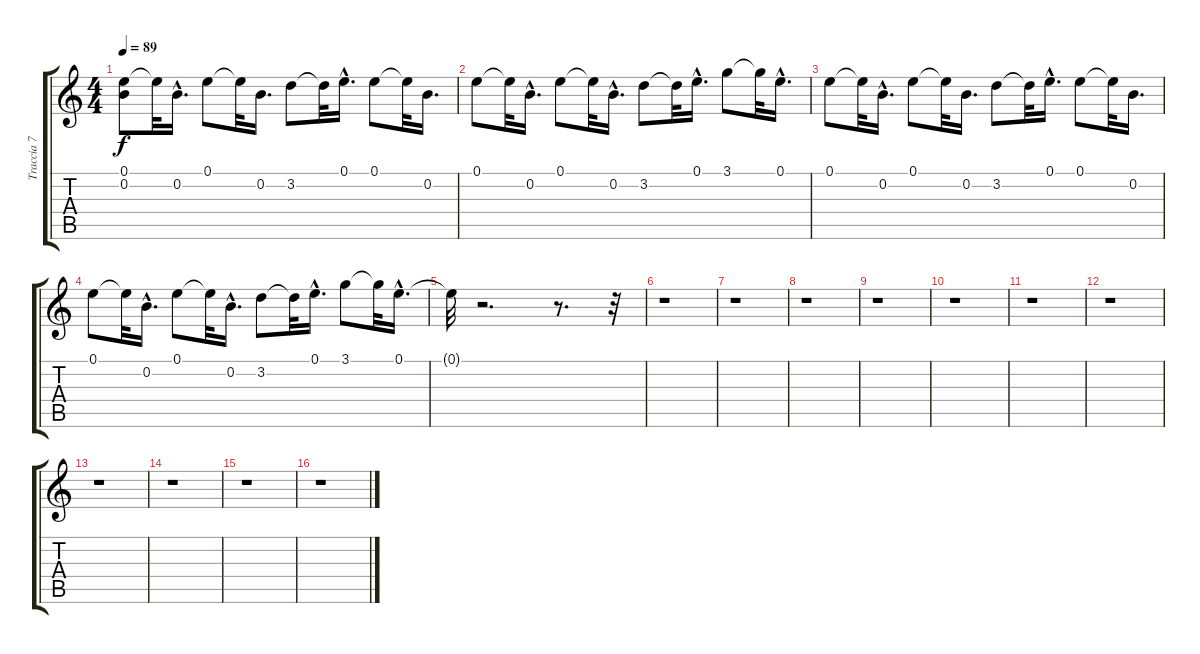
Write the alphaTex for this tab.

\track ("Traccia 7" "Traccia 7") {instrument overdrivenguitar}
\staff {score tabs}
\tuning (E4 B3 G3 D3 A2 E2) {hide}
\ts (4 4)
\tempo 89
\clef g2
\ks c
(0.1 0.2).8{dy f} 0.1{t}.32 0.2{hac}.16{d} 0.1.8 0.1{t}.32 0.2.16{d} 3.2.8 3.2{t}.32 0.1{hac}.16{d} 0.1.8 0.1{t}.32 0.2.16{d} |
0.1.8 0.1{t}.32 0.2{hac}.16{d} 0.1.8 0.1{t}.32 0.2{hac}.16{d} 3.2.8 3.2{t}.32 0.1{hac}.16{d} 3.1.8 3.1{t}.32 0.1{hac}.16{d} |
0.1.8 0.1{t}.32 0.2{hac}.16{d} 0.1.8 0.1{t}.32 0.2.16{d} 3.2.8 3.2{t}.32 0.1{hac}.16{d} 0.1.8 0.1{t}.32 0.2.16{d} |
0.1.8 0.1{t}.32 0.2{hac}.16{d} 0.1.8 0.1{t}.32 0.2{hac}.16{d} 3.2.8 3.2{t}.32 0.1{hac}.16{d} 3.1.8 3.1{t}.32 0.1{hac}.16{d} |
0.1{t}.32 r.2{d} r.8{d} r.32 |
r.1 |
r.1 |
r.1 |
r.1 |
r.1 |
r.1 |
r.1 |
r.1 |
r.1 |
r.1 |
r.1
